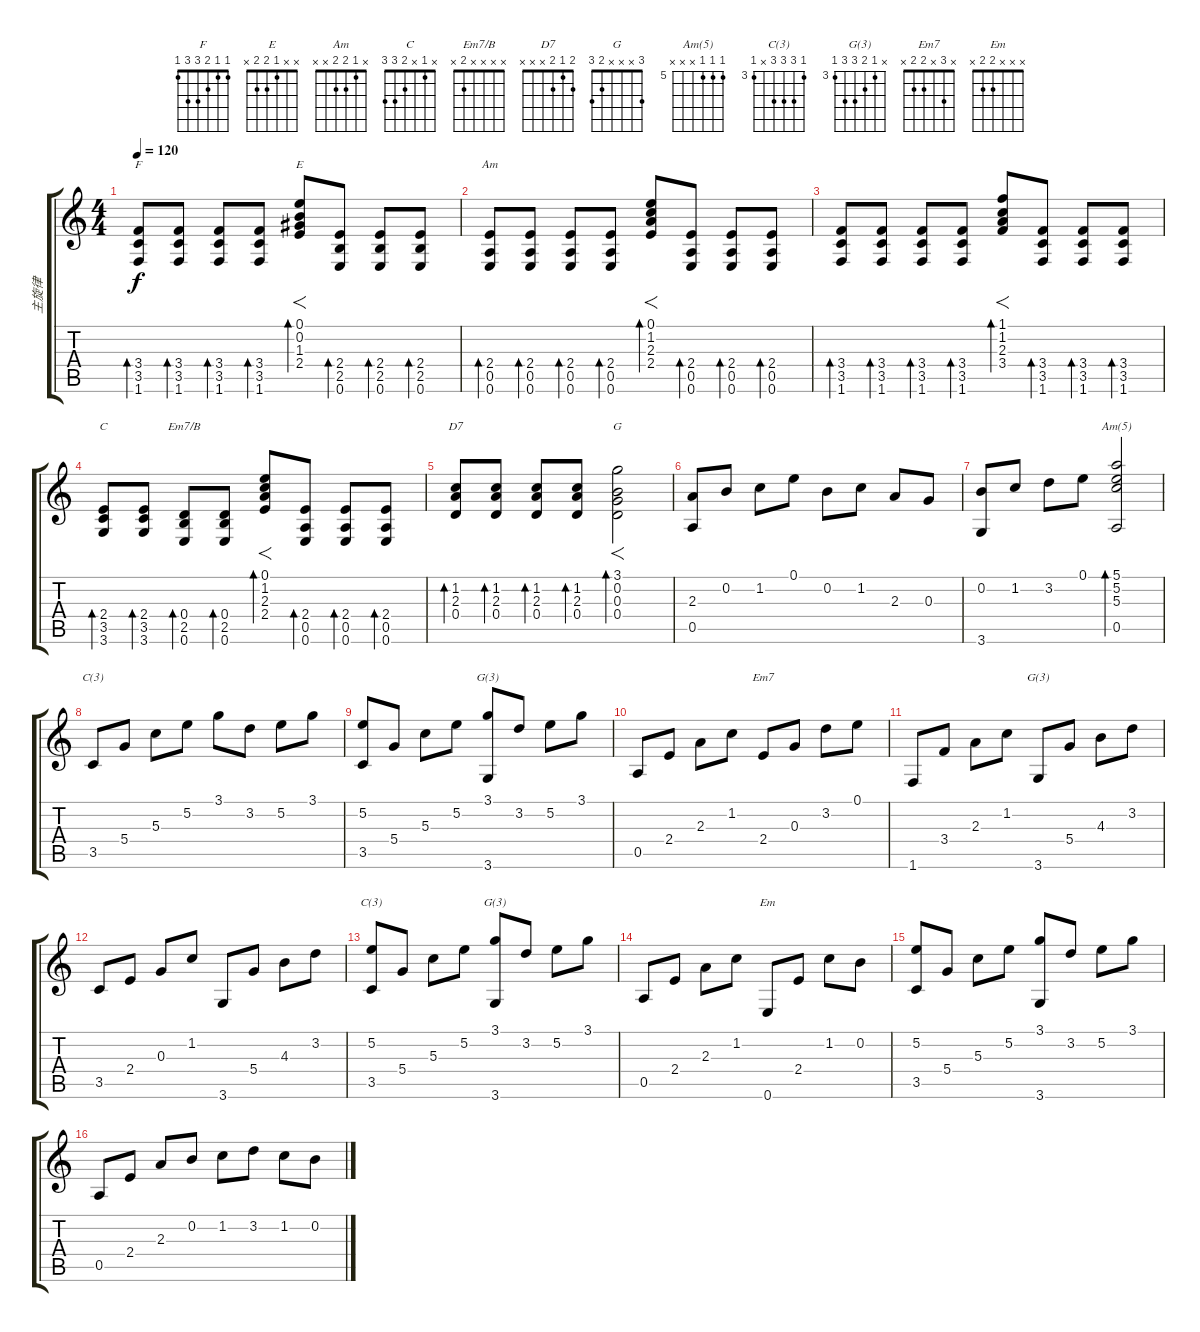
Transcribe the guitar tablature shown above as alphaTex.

\track ("主旋律" "主旋律") {instrument acousticguitarnylon}
\staff {score tabs}
\tuning (E4 B3 G3 D3 A2 E2) {hide}
\chord ("F" 1 1 2 3 3 1)
\chord ("E" x x 1 2 2 x)
\chord ("Am" x 1 2 2 x x)
\chord ("C" x 1 x 2 3 3)
\chord ("Em7/B" x x x x 2 x)
\chord ("D7" 2 1 2 x x x)
\chord ("G" 3 x x x 2 3)
\chord ("Am(5)" 5 5 5 x x x) {firstfret 5}
\chord ("C(3)" 3 5 5 5 3 3) {firstfret 3}
\chord ("G(3)" 3 3 4 5 5 3) {firstfret 3}
\chord ("Em7" x 3 x 2 2 x)
\chord ("G(3)" 3 x 4 5 5 3) {firstfret 3}
\chord ("C(3)" 3 5 5 5 x 3) {firstfret 3}
\chord ("G(3)" x 3 4 5 5 3) {firstfret 3}
\chord ("Em" x x x 2 2 x)
\ts (4 4)
\tempo 120
\clef g2
\ks c
(3.4 3.5 1.6).8{bd 120 ch "F" dy f} (3.4 3.5 1.6).8{bd 120} (3.4 3.5 1.6).8{bd 120} (3.4 3.5 1.6).8{bd 60} (0.1 0.2 1.3 2.4).8{f bd 60 ch "E"} (2.4 2.5 0.6).8{bd 60} (2.4 2.5 0.6).8{bd 60} (2.4 2.5 0.6).8{bd 60} |
(2.4 0.5 0.6).8{bd 60 ch "Am"} (2.4 0.5 0.6).8{bd 60} (2.4 0.5 0.6).8{bd 60} (2.4 0.5 0.6).8{bd 60} (0.1 1.2 2.3 2.4).8{f bd 60} (2.4 0.5 0.6).8{bd 60} (2.4 0.5 0.6).8{bd 60} (2.4 0.5 0.6).8{bd 60} |
(3.4 3.5 1.6).8{bd 120} (3.4 3.5 1.6).8{bd 120} (3.4 3.5 1.6).8{bd 120} (3.4 3.5 1.6).8{bd 60} (1.1 1.2 2.3 3.4).8{f bd 60} (3.4 3.5 1.6).8{bd 60} (3.4 3.5 1.6).8{bd 60} (3.4 3.5 1.6).8{bd 60} |
(2.4 3.5 3.6).8{bd 60 ch "C"} (2.4 3.5 3.6).8{bd 60} (0.4 2.5 0.6).8{bd 60 ch "Em7/B"} (0.4 2.5 0.6).8{bd 60} (0.1 1.2 2.3 2.4).8{f bd 60} (2.4 0.5 0.6).8{bd 60} (2.4 0.5 0.6).8{bd 60} (2.4 0.5 0.6).8{bd 60} |
(1.2 2.3 0.4).8{bd 60 ch "D7"} (1.2 2.3 0.4).8{bd 60} (1.2 2.3 0.4).8{bd 60} (1.2 2.3 0.4).8{bd 60} (3.1 0.2 0.3 0.4).2{f bd 120 ch "G"} |
(2.3 0.5).8 0.2.8 1.2.8 0.1.8 0.2.8 1.2.8 2.3.8 0.3.8 |
(0.2 3.6).8 1.2.8 3.2.8 0.1.8 (5.1 5.2 5.3 0.5).2{bd 240 ch "Am(5)"} |
3.5.8{ch "C(3)"} 5.4.8 5.3.8 5.2.8 3.1.8 3.2.8 5.2.8 3.1.8 |
(5.2 3.5).8 5.4.8 5.3.8 5.2.8 (3.1 3.6).8{ch "G(3)"} 3.2.8 5.2.8 3.1.8 |
0.5.8 2.4.8 2.3.8 1.2.8 2.4.8{ch "Em7"} 0.3.8 3.2.8 0.1.8 |
1.6.8 3.4.8 2.3.8 1.2.8 3.6.8{ch "G(3)"} 5.4.8 4.3.8 3.2.8 |
3.5.8 2.4.8 0.3.8 1.2.8 3.6.8 5.4.8 4.3.8 3.2.8 |
(5.2 3.5).8{ch "C(3)"} 5.4.8 5.3.8 5.2.8 (3.1 3.6).8{ch "G(3)"} 3.2.8 5.2.8 3.1.8 |
0.5.8 2.4.8 2.3.8 1.2.8 0.6.8{ch "Em"} 2.4.8 1.2.8 0.2.8 |
(5.2 3.5).8 5.4.8 5.3.8 5.2.8 (3.1 3.6).8 3.2.8 5.2.8 3.1.8 |
0.5.8 2.4.8 2.3.8 0.2.8 1.2.8 3.2.8 1.2.8 0.2.8
